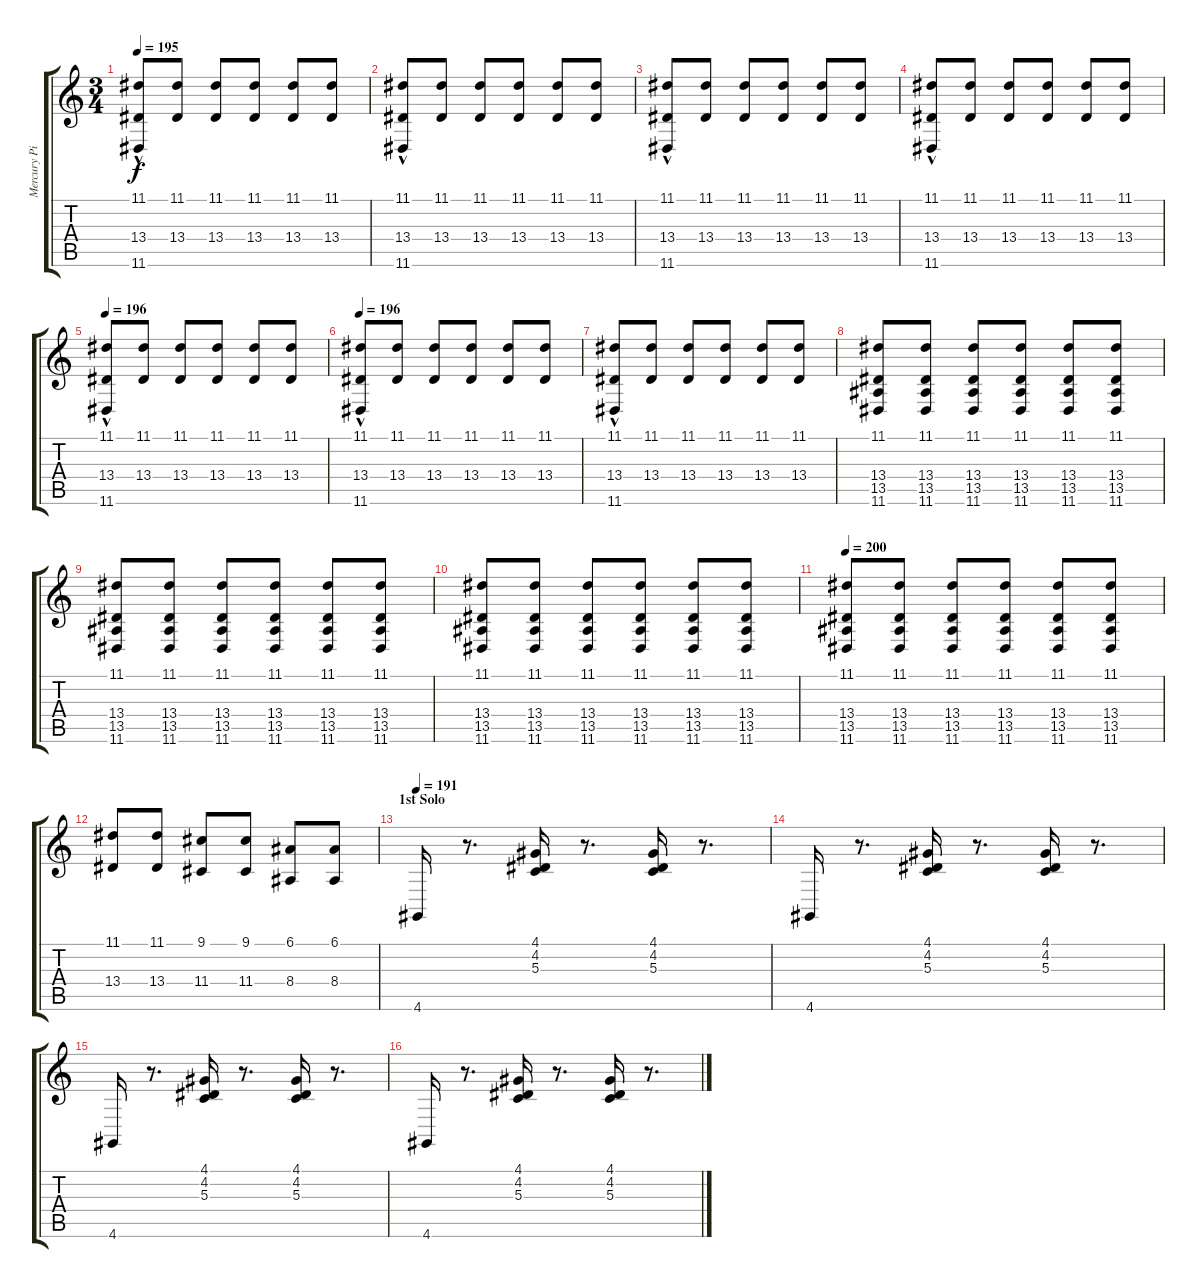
\track ("Mercury Piano" "Mercury Pi") {instrument acousticgrandpiano}
\staff {score tabs}
\tuning (E4 B3 G3 D3 A2 E2) {hide}
\ts (3 4)
\tempo 195
\clef g2
\ks c
(11.1 13.4 11.6{hac}).8{dy f} (11.1 13.4).8 (11.1 13.4).8 (11.1 13.4).8 (11.1 13.4).8 (11.1 13.4).8 |
(11.1 13.4 11.6{hac}).8 (11.1 13.4).8 (11.1 13.4).8 (11.1 13.4).8 (11.1 13.4).8 (11.1 13.4).8 |
(11.1 13.4 11.6{hac}).8 (11.1 13.4).8 (11.1 13.4).8 (11.1 13.4).8 (11.1 13.4).8 (11.1 13.4).8 |
(11.1 13.4 11.6{hac}).8 (11.1 13.4).8 (11.1 13.4).8 (11.1 13.4).8 (11.1 13.4).8 (11.1 13.4).8 |
\tempo 196
(11.1 13.4 11.6{hac}).8 (11.1 13.4).8 (11.1 13.4).8 (11.1 13.4).8 (11.1 13.4).8 (11.1 13.4).8 |
\tempo 196
(11.1 13.4 11.6{hac}).8 (11.1 13.4).8 (11.1 13.4).8 (11.1 13.4).8 (11.1 13.4).8 (11.1 13.4).8 |
(11.1 13.4 11.6{hac}).8 (11.1 13.4).8 (11.1 13.4).8 (11.1 13.4).8 (11.1 13.4).8 (11.1 13.4).8 |
(11.1 13.4 13.5 11.6).8 (11.1 13.4 13.5 11.6).8 (11.1 13.4 13.5 11.6).8 (11.1 13.4 13.5 11.6).8 (11.1 13.4 13.5 11.6).8 (11.1 13.4 13.5 11.6).8 |
(11.1 13.4 13.5 11.6).8 (11.1 13.4 13.5 11.6).8 (11.1 13.4 13.5 11.6).8 (11.1 13.4 13.5 11.6).8 (11.1 13.4 13.5 11.6).8 (11.1 13.4 13.5 11.6).8 |
(11.1 13.4 13.5 11.6).8 (11.1 13.4 13.5 11.6).8 (11.1 13.4 13.5 11.6).8 (11.1 13.4 13.5 11.6).8 (11.1 13.4 13.5 11.6).8 (11.1 13.4 13.5 11.6).8 |
\tempo 200
(11.1 13.4 13.5 11.6).8 (11.1 13.4 13.5 11.6).8 (11.1 13.4 13.5 11.6).8 (11.1 13.4 13.5 11.6).8 (11.1 13.4 13.5 11.6).8 (11.1 13.4 13.5 11.6).8 |
(11.1 13.4).8 (11.1 13.4).8 (9.1 11.4).8 (9.1 11.4).8 (6.1 8.4).8 (6.1 8.4).8 |
\section ("" "1st Solo")
\tempo 191
4.6.16 r.8{d} (4.1 4.2 5.3).16 r.8{d} (4.1 4.2 5.3).16 r.8{d} |
4.6.16 r.8{d} (4.1 4.2 5.3).16 r.8{d} (4.1 4.2 5.3).16 r.8{d} |
4.6.16 r.8{d} (4.1 4.2 5.3).16 r.8{d} (4.1 4.2 5.3).16 r.8{d} |
4.6.16 r.8{d} (4.1 4.2 5.3).16 r.8{d} (4.1 4.2 5.3).16 r.8{d}
